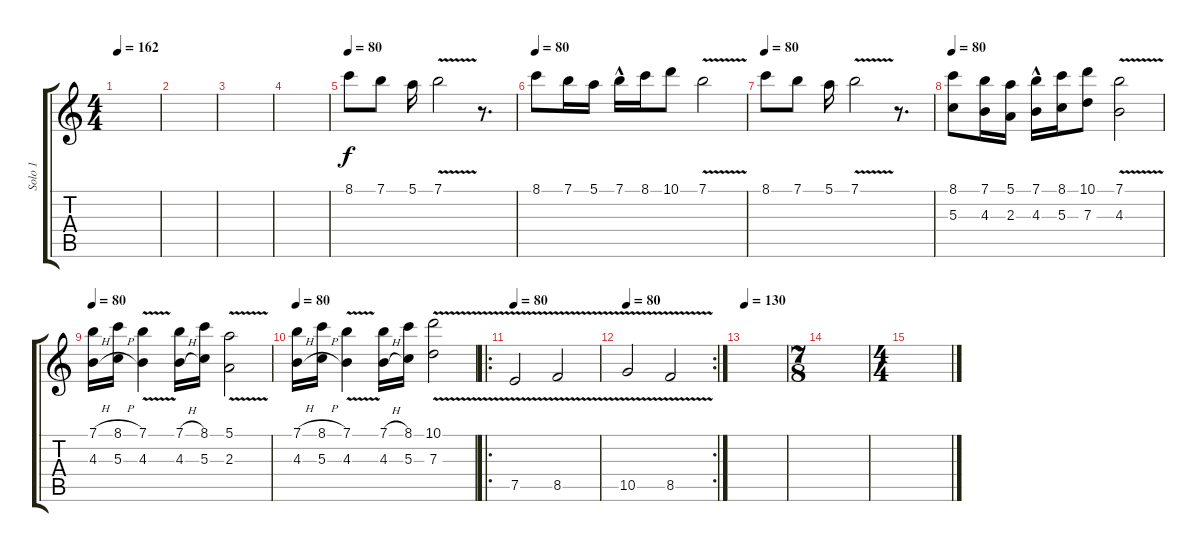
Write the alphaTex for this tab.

\track ("Solo 1" "Solo 1") {instrument distortionguitar}
\staff {score tabs}
\tuning (E4 B3 G3 D3 A2 E2) {hide}
\ts (4 4)
\tempo 162
\clef g2
\ks c
|
|
|
|
\tempo 80
8.1.8 7.1.8 5.1.16 7.1{v}.2 r.8{d} |
\tempo 80
8.1.8 7.1.16 5.1.16 7.1{hac}.16 8.1.16 10.1.8 7.1{v}.2 |
\tempo 80
8.1.8 7.1.8 5.1.16 7.1{v}.2 r.8{d} |
\tempo 80
(8.1 5.3).8 (7.1 4.3).16 (5.1 2.3).16 (7.1{hac} 4.3).16 (8.1 5.3).16 (10.1 7.3).8 (7.1{v} 4.3{v}).2 |
\tempo 80
(7.1{h} 4.3{h}).16 (8.1{h} 5.3{h}).16 (7.1{v} 4.3{v}).4 (7.1{h} 4.3{h}).16 (8.1 5.3).16 (5.1{v} 2.3{v}).2 |
\tempo 80
(7.1{h} 4.3{h}).16 (8.1{h} 5.3{h}).16 (7.1{v} 4.3{v}).4 (7.1{h} 4.3{h}).16 (8.1 5.3).16 (10.1{v} 7.3{v}).2 |
\ro
\tempo 80
7.5{v}.2 8.5{v}.2 |
\rc 2
\tempo 80
10.5{v}.2 8.5{v}.2 |
\tempo 130
|
\ts (7 8)
|
\ts (4 4)
